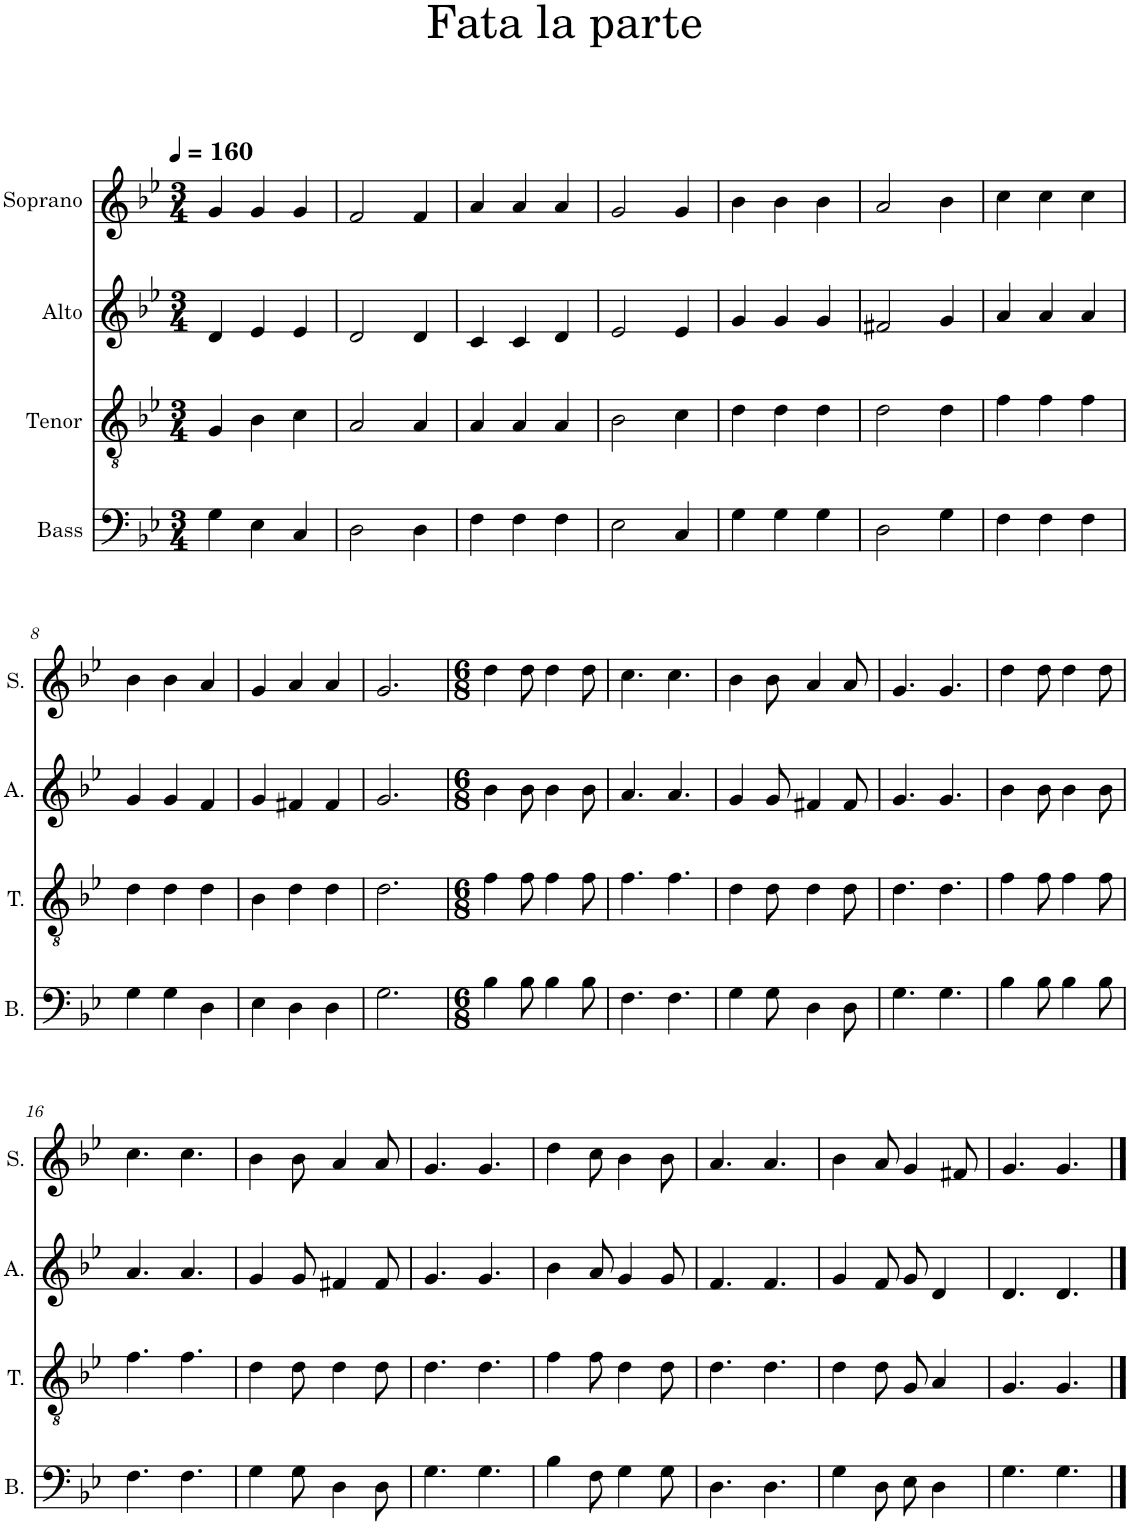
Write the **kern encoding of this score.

**kern	**kern	**kern	**kern
*part4	*part3	*part2	*part1
*staff4	*staff3	*staff2	*staff1
*I"Bass	*I"Tenor	*I"Alto	*I"Soprano
*I'B.	*I'T.	*I'A.	*I'S.
*clefF4	*clefGv2	*clefG2	*clefG2
*k[b-e-]	*k[b-e-]	*k[b-e-]	*k[b-e-]
*M3/4	*M3/4	*M3/4	*M3/4
*MM160	*MM160	*MM160	*MM160
=1	=1	=1	=1
4G\	4G/	4d/	4g/
4E-\	4B-\	4e-/	4g/
4C/	4c\	4e-/	4g/
=2	=2	=2	=2
2D\	2A/	2d/	2f/
4D\	4A/	4d/	4f/
=3	=3	=3	=3
4F\	4A/	4c/	4a/
4F\	4A/	4c/	4a/
4F\	4A/	4d/	4a/
=4	=4	=4	=4
2E-\	2B-\	2e-/	2g/
4C/	4c\	4e-/	4g/
=5	=5	=5	=5
4G\	4d\	4g/	4b-\
4G\	4d\	4g/	4b-\
4G\	4d\	4g/	4b-\
=6	=6	=6	=6
2D\	2d\	2f#X/	2a/
4G\	4d\	4g/	4b-\
=7	=7	=7	=7
4F\	4f\	4a/	4cc\
4F\	4f\	4a/	4cc\
4F\	4f\	4a/	4cc\
!!LO:LB:g=z
=8	=8	=8	=8
4G\	4d\	4g/	4b-\
4G\	4d\	4g/	4b-\
4D\	4d\	4f/	4a/
=9	=9	=9	=9
4E-\	4B-\	4g/	4g/
4D\	4d\	4f#X/	4a/
4D\	4d\	4f#/	4a/
=10	=10	=10	=10
2.G\	2.d\	2.g/	2.g/
=11	=11	=11	=11
*M6/8	*M6/8	*M6/8	*M6/8
4B-\	4f\	4b-\	4dd\
8B-\	8f\	8b-\	8dd\
4B-\	4f\	4b-\	4dd\
8B-\	8f\	8b-\	8dd\
=12	=12	=12	=12
4.F\	4.f\	4.a/	4.cc\
4.F\	4.f\	4.a/	4.cc\
=13	=13	=13	=13
4G\	4d\	4g/	4b-\
8G\	8d\	8g/	8b-\
4D\	4d\	4f#X/	4a/
8D\	8d\	8f#/	8a/
=14	=14	=14	=14
4.G\	4.d\	4.g/	4.g/
4.G\	4.d\	4.g/	4.g/
=15	=15	=15	=15
4B-\	4f\	4b-\	4dd\
8B-\	8f\	8b-\	8dd\
4B-\	4f\	4b-\	4dd\
8B-\	8f\	8b-\	8dd\
!!LO:LB:g=z
=16	=16	=16	=16
4.F\	4.f\	4.a/	4.cc\
4.F\	4.f\	4.a/	4.cc\
=17	=17	=17	=17
4G\	4d\	4g/	4b-\
8G\	8d\	8g/	8b-\
4D\	4d\	4f#X/	4a/
8D\	8d\	8f#/	8a/
=18	=18	=18	=18
4.G\	4.d\	4.g/	4.g/
4.G\	4.d\	4.g/	4.g/
=19	=19	=19	=19
4B-\	4f\	4b-\	4dd\
8F\	8f\	8a/	8cc\
4G\	4d\	4g/	4b-\
8G\	8d\	8g/	8b-\
=20	=20	=20	=20
4.D\	4.d\	4.f/	4.a/
4.D\	4.d\	4.f/	4.a/
=21	=21	=21	=21
4G\	4d\	4g/	4b-\
8D\	8d\	8f/	8a/
8E-\	8G/	8g/	4g/
4D\	4A/	4d/	.
.	.	.	8f#X/
=22	=22	=22	=22
4.G\	4.G/	4.d/	4.g/
4.G\	4.G/	4.d/	4.g/
==	==	==	==
*-	*-	*-	*-
